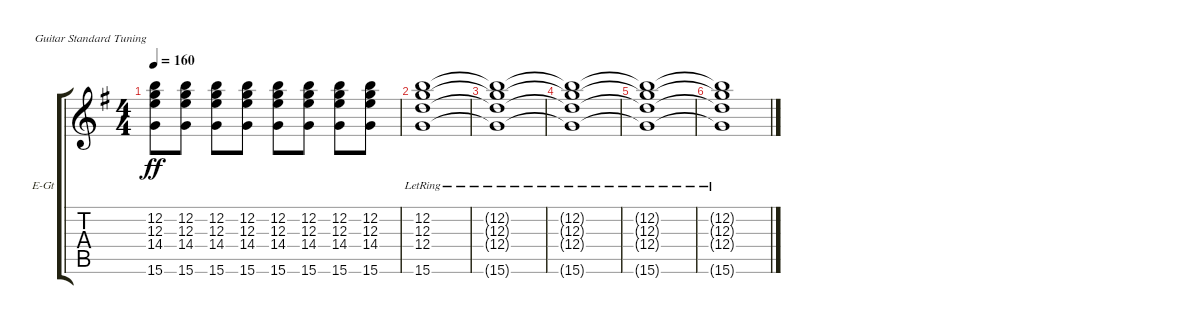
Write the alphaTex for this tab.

\bracketExtendMode groupsimilarinstruments
\firstSystemTrackNameOrientation horizontal
\otherSystemsTrackNameOrientation horizontal
\track ("Albert Hammond Jr." "E-Gt") {instrument overdrivenguitar}
\staff {score tabs}
\tuning (E4 B3 G3 D3 A2 E2)
\ts (4 4)
\tempo 160
\clef g2
\ks g
(12.2 12.3 14.4 15.6).8{dy ff} (12.2 12.3 14.4 15.6).8 (12.2 12.3 14.4 15.6).8 (12.2 12.3 14.4 15.6).8 (12.2 12.3 14.4 15.6).8 (12.2 12.3 14.4 15.6).8 (12.2 12.3 14.4 15.6).8 (12.2 12.3 14.4 15.6).8 |
(12.2{lr} 12.3{lr} 12.4{lr} 15.6{lr}).1 |
(12.2{lr t} 12.3{lr t} 12.4{lr t} 15.6{lr t}).1 |
(12.2{lr t} 12.3{lr t} 12.4{lr t} 15.6{lr t}).1 |
(12.2{lr t} 12.3{lr t} 12.4{lr t} 15.6{lr t}).1 |
(12.2{lr t} 12.3{lr t} 12.4{lr t} 15.6{lr t}).1
